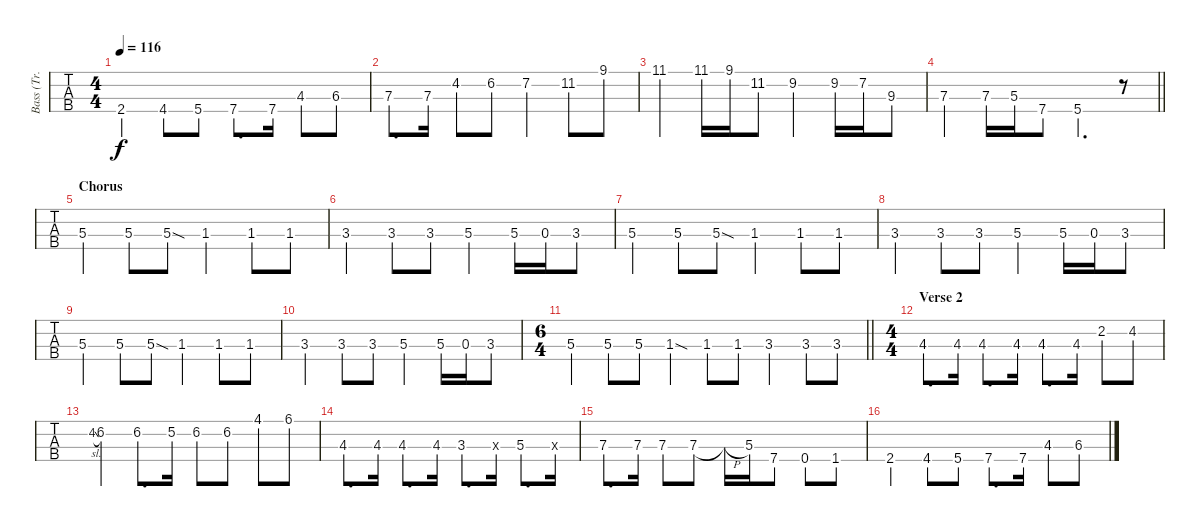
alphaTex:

\track ("Bass (Tr. 6A/Tr. 11B)" "Bass (Tr. ") {instrument electricbasspick}
\staff {tabs}
\tuning (G2 D2 A1 E1) {hide}
\ts (4 4)
\tempo 116
\clef f4
\ks c
2.4.4{dy f} 4.4.8 5.4.8 7.4.8{d} 7.4.16 4.3.8 6.3.8 |
7.3.8{d} 7.3.16 4.2.8 6.2.8 7.2.4 11.2.8 9.1.8 |
11.1.4 11.1.16 9.1.16 11.2.8 9.2.4 9.2.16 7.2.16 9.3.8 |
\barLineRight lightlight
7.3.4 7.3.16 5.3.16 7.4.8 5.4.4{d} r.8 |
\section ("" "Chorus")
5.3.4 5.3.8 5.3{sod}.8 1.3.4 1.3.8 1.3.8 |
3.3.4 3.3.8 3.3.8 5.3.4 5.3.16 0.3.16 3.3.8 |
5.3.4 5.3.8 5.3{sod}.8 1.3.4 1.3.8 1.3.8 |
3.3.4 3.3.8 3.3.8 5.3.4 5.3.16 0.3.16 3.3.8 |
5.3.4 5.3.8 5.3{sod}.8 1.3.4 1.3.8 1.3.8 |
3.3.4 3.3.8 3.3.8 5.3.4 5.3.16 0.3.16 3.3.8 |
\ts (6 4)
\barLineRight lightlight
5.3.4 5.3.8 5.3.8 1.3{sod}.4 1.3.8 1.3.8 3.3.4 3.3.8 3.3.8 |
\ts (4 4)
\section ("" "Verse 2")
4.3.8{d} 4.3.16 4.3.8{d} 4.3.16 4.3.8{d} 4.3.16 2.2.8 4.2.8 |
4.2{sl}.8{gr onbeat} 6.2.4 6.2.8{d} 5.2.16 6.2.8 6.2.8 4.1.8 6.1.8 |
4.3.8{d} 4.3.16 4.3.8{d} 4.3.16 3.3.8{d} 4.3{x}.16 5.3.8{d} 0.3{x}.16 |
7.3.8{d} 7.3.16 7.3.8 7.3.8 7.3{h t}.16 5.3.16 7.4.8 0.4.8 1.4.8 |
2.4.4 4.4.8 5.4.8 7.4.8{d} 7.4.16 4.3.8 6.3.8
